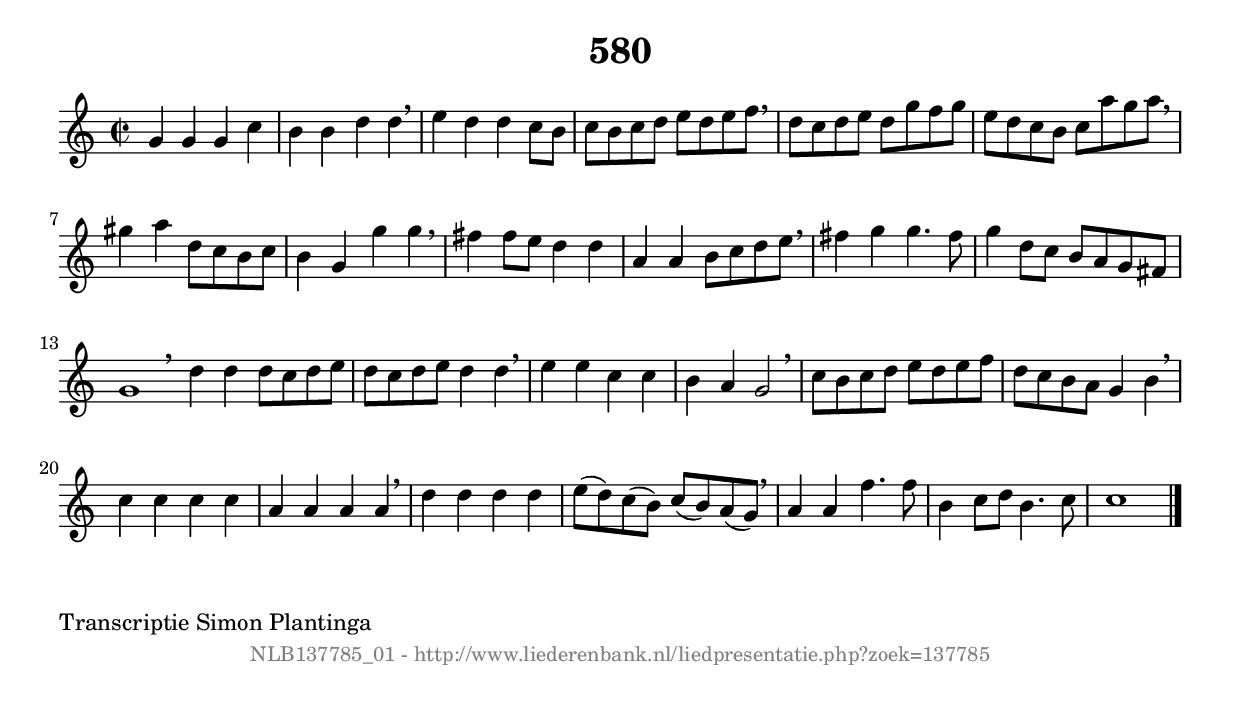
%
% produced by wce2krn 1.64 (7 June 2014)
%
\version"2.16"
#(append! paper-alist '(("long" . (cons (* 210 mm) (* 2000 mm)))))
#(set-default-paper-size "long")
sb = {\breathe}
mBreak = {\breathe }
bBreak = {\breathe }
x = {\once\override NoteHead #'style = #'cross }
gl=\glissando
itime={\override Staff.TimeSignature #'stencil = ##f }
ficta = {\once\set suggestAccidentals = ##t}
fine = {\once\override Score.RehearsalMark #'self-alignment-X = #1 \mark \markup {\italic{Fine}}}
dc = {\once\override Score.RehearsalMark #'self-alignment-X = #1 \mark \markup {\italic{D.C.}}}
dcf = {\once\override Score.RehearsalMark #'self-alignment-X = #1 \mark \markup {\italic{D.C. al Fine}}}
dcc = {\once\override Score.RehearsalMark #'self-alignment-X = #1 \mark \markup {\italic{D.C. al Coda}}}
ds = {\once\override Score.RehearsalMark #'self-alignment-X = #1 \mark \markup {\italic{D.S.}}}
dsf = {\once\override Score.RehearsalMark #'self-alignment-X = #1 \mark \markup {\italic{D.S. al Fine}}}
dsc = {\once\override Score.RehearsalMark #'self-alignment-X = #1 \mark \markup {\italic{D.S. al Coda}}}
pv = {\set Score.repeatCommands = #'((volta "1"))}
sv = {\set Score.repeatCommands = #'((volta "2"))}
tv = {\set Score.repeatCommands = #'((volta "3"))}
qv = {\set Score.repeatCommands = #'((volta "4"))}
xv = {\set Score.repeatCommands = #'((volta #f))}
\header{ tagline = ""
title = "580"
}
\score {{
\key c \major
\relative g'
{
\set melismaBusyProperties = #'()
\time 2/2
\tempo 4=120
\override Score.MetronomeMark #'transparent = ##t
\override Score.RehearsalMark #'break-visibility = #(vector #t #t #f)
g4 g4 g4 c4 | b4 b4 d4 d4 \sb | e4 d4 d4 c8 b8 | c8 b8 c8 d8 e8 d8 e8 f8 | \mBreak \bar "|"
d8 c8 d8 e8 d8 g8 f8 g8 | e8 d8 c8 b8 c8 a'8 g8 a8 \sb | gis4 a4 d,8 c8 b8 c8 | b4 g4 g'4 g4 | \mBreak \bar "|"
fis4 fis8 e8 d4 d4 | a4 a4 b8 c8 d8 e8 \sb | fis4 g4 g4. fis8 | g4 d8 c8 b8 a8 g8 fis8 | g1 \bar ":|:" \bBreak
d'4 d4 d8 c8 d8 e8 | d8 c8 d8 e8 d4 d4 \sb | e4 e4 c4 c4 | b4 a4 g2 | \mBreak \bar "|"
c8 b8 c8 d8 e8 d8 e8 f8 | d8 c8 b8 a8 g4 b4 \sb | c4 c4 c4 c4 | a4 a4 a4 a4 | \mBreak \bar "|"
d4 d4 d4 d4 | e8( d8) c8( b8) c8( b8) a8( g8) \sb | a4 a4 f'4. f8 | b,4 c8 d8 b4. c8 | c1 \bar "|."
 }}
 \midi { }
 \layout {
            indent = 0.0\cm
}
}
\markup { \wordwrap-string #" 
Transcriptie Simon Plantinga
"}
\markup { \vspace #0 } \markup { \with-color #grey \fill-line { \center-column { \smaller "NLB137785_01 - http://www.liederenbank.nl/liedpresentatie.php?zoek=137785" } } }
